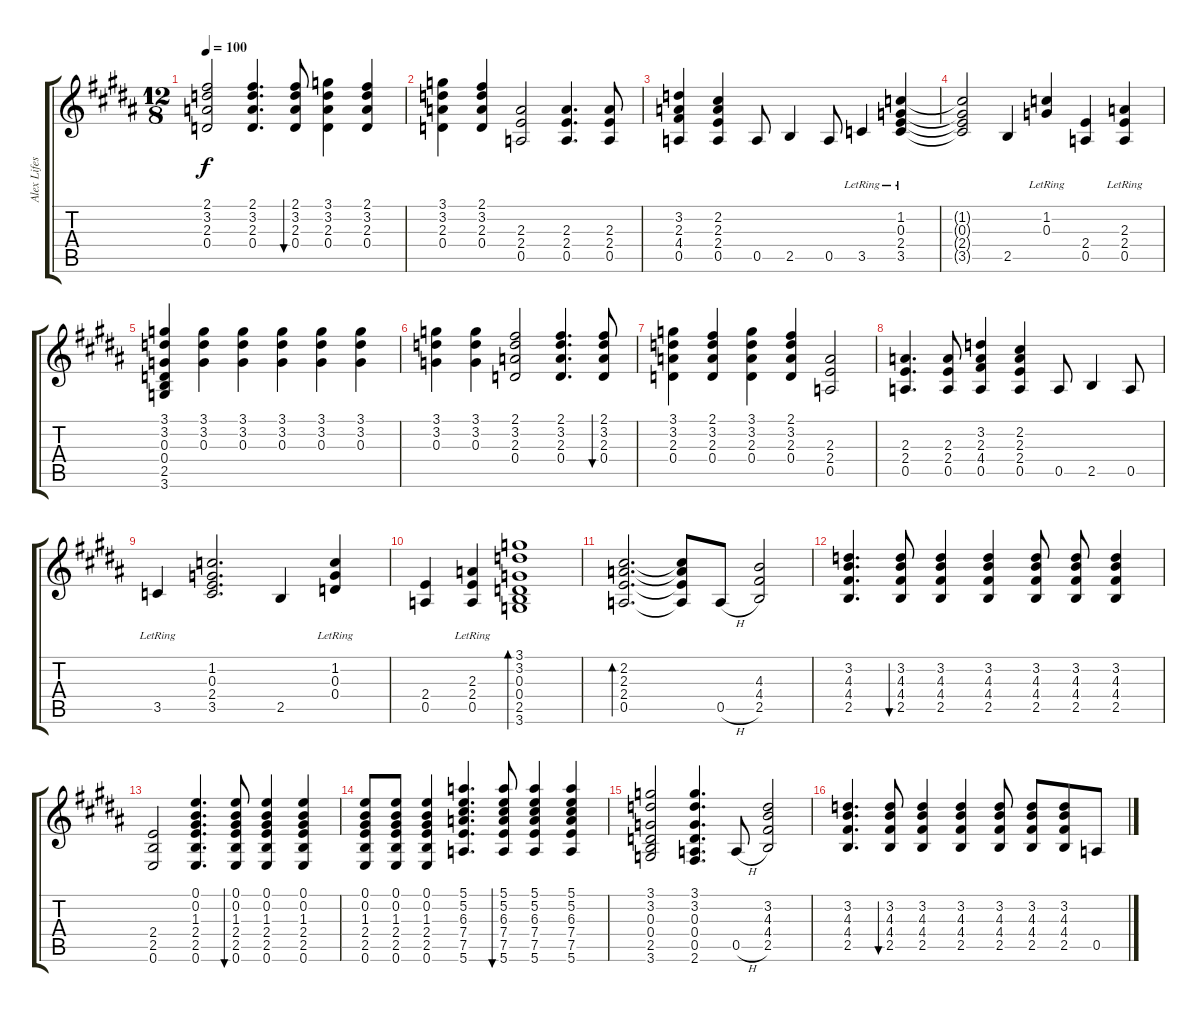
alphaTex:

\track ("Alex Lifeson Guitar" "Alex Lifes") {instrument electricguitarclean}
\staff {score tabs}
\tuning (E4 B3 G3 D3 A2 E2) {hide}
\ts (12 8)
\tempo 100
\clef g2
\ks b
(2.1 3.2 2.3 0.4).2{dy f instrument overdrivenguitar} (2.1 3.2 2.3 0.4).4{d} (2.1 3.2 2.3 0.4).8{bu 30} (3.1 3.2 2.3 0.4).4 (2.1 3.2 2.3 0.4).4 |
(3.1 3.2 2.3 0.4).4 (2.1 3.2 2.3 0.4).4 (2.3 2.4 0.5).2 (2.3 2.4 0.5).4{d} (2.3 2.4 0.5).8 |
(3.2 2.3 4.4 0.5).4 (2.2 2.3 2.4 0.5).4 0.5.8 2.5.4 0.5.8 3.5{lr}.4 (1.2 0.3 2.4{lr} 3.5).4 |
(1.2{t} 0.3{t} 2.4{t} 3.5{t}).2 2.5.4 (1.2 0.3{lr}).4 (2.4 0.5).4 (2.3{lr} 2.4 0.5).4 |
(3.1 3.2 0.3 0.4 2.5 3.6).4 (3.1 3.2 0.3).4 (3.1 3.2 0.3).4 (3.1 3.2 0.3).4 (3.1 3.2 0.3).4 (3.1 3.2 0.3).4 |
(3.1 3.2 0.3).4 (3.1 3.2 0.3).4 (2.1 3.2 2.3 0.4).2 (2.1 3.2 2.3 0.4).4{d} (2.1 3.2 2.3 0.4).8{bu 30} |
(3.1 3.2 2.3 0.4).4 (2.1 3.2 2.3 0.4).4 (3.1 3.2 2.3 0.4).4 (2.1 3.2 2.3 0.4).4 (2.3 2.4 0.5).2 |
(2.3 2.4 0.5).4{d} (2.3 2.4 0.5).8 (3.2 2.3 4.4 0.5).4 (2.2 2.3 2.4 0.5).4 0.5.8 2.5.4 0.5.8 |
3.5{lr}.4 (1.2 0.3 2.4 3.5).2{d} 2.5.4 (1.2 0.3{lr} 0.4).4 |
(2.4 0.5).4 (2.3{lr} 2.4 0.5).4 (3.1 3.2 0.3 0.4 2.5 3.6).1{bd 480 volume 5 instrument electricguitarclean} |
(2.2 2.3 2.4 0.5).2{d bd 480} (2.2{t} 2.3{t} 2.4{t} 0.5{t}).8 0.5{h}.8 (4.3 4.4 2.5).2 |
(3.2 4.3 4.4 2.5).4{d} (3.2 4.3 4.4 2.5).8{bu 240} (3.2 4.3 4.4 2.5).4 (3.2 4.3 4.4 2.5).4 (3.2 4.3 4.4 2.5).8 (3.2 4.3 4.4 2.5).8 (3.2 4.3 4.4 2.5).4 |
(2.4 2.5 0.6).2 (0.1 0.2 1.3 2.4 2.5 0.6).4{d} (0.1 0.2 1.3 2.4 2.5 0.6).8{bu 120} (0.1 0.2 1.3 2.4 2.5 0.6).4 (0.1 0.2 1.3 2.4 2.5 0.6).4 |
(0.1 0.2 1.3 2.4 2.5 0.6).8 (0.1 0.2 1.3 2.4 2.5 0.6).8 (0.1 0.2 1.3 2.4 2.5 0.6).4 (5.1 5.2 6.3 7.4 7.5 5.6).4{d} (5.1 5.2 6.3 7.4 7.5 5.6).8{bu 120} (5.1 5.2 6.3 7.4 7.5 5.6).4 (5.1 5.2 6.3 7.4 7.5 5.6).4 |
(3.1 3.2 0.3 0.4 2.5 3.6).2 (3.1 3.2 0.3 0.4 0.5 2.6).4{d} 0.5{h}.8 (3.2 4.3 4.4 2.5).2 |
(3.2 4.3 4.4 2.5).4{d} (3.2 4.3 4.4 2.5).8{bu 240} (3.2 4.3 4.4 2.5).4 (3.2 4.3 4.4 2.5).4 (3.2 4.3 4.4 2.5).8 (3.2 4.3 4.4 2.5).8 (3.2 4.3 4.4 2.5).8 0.5{h}.8
